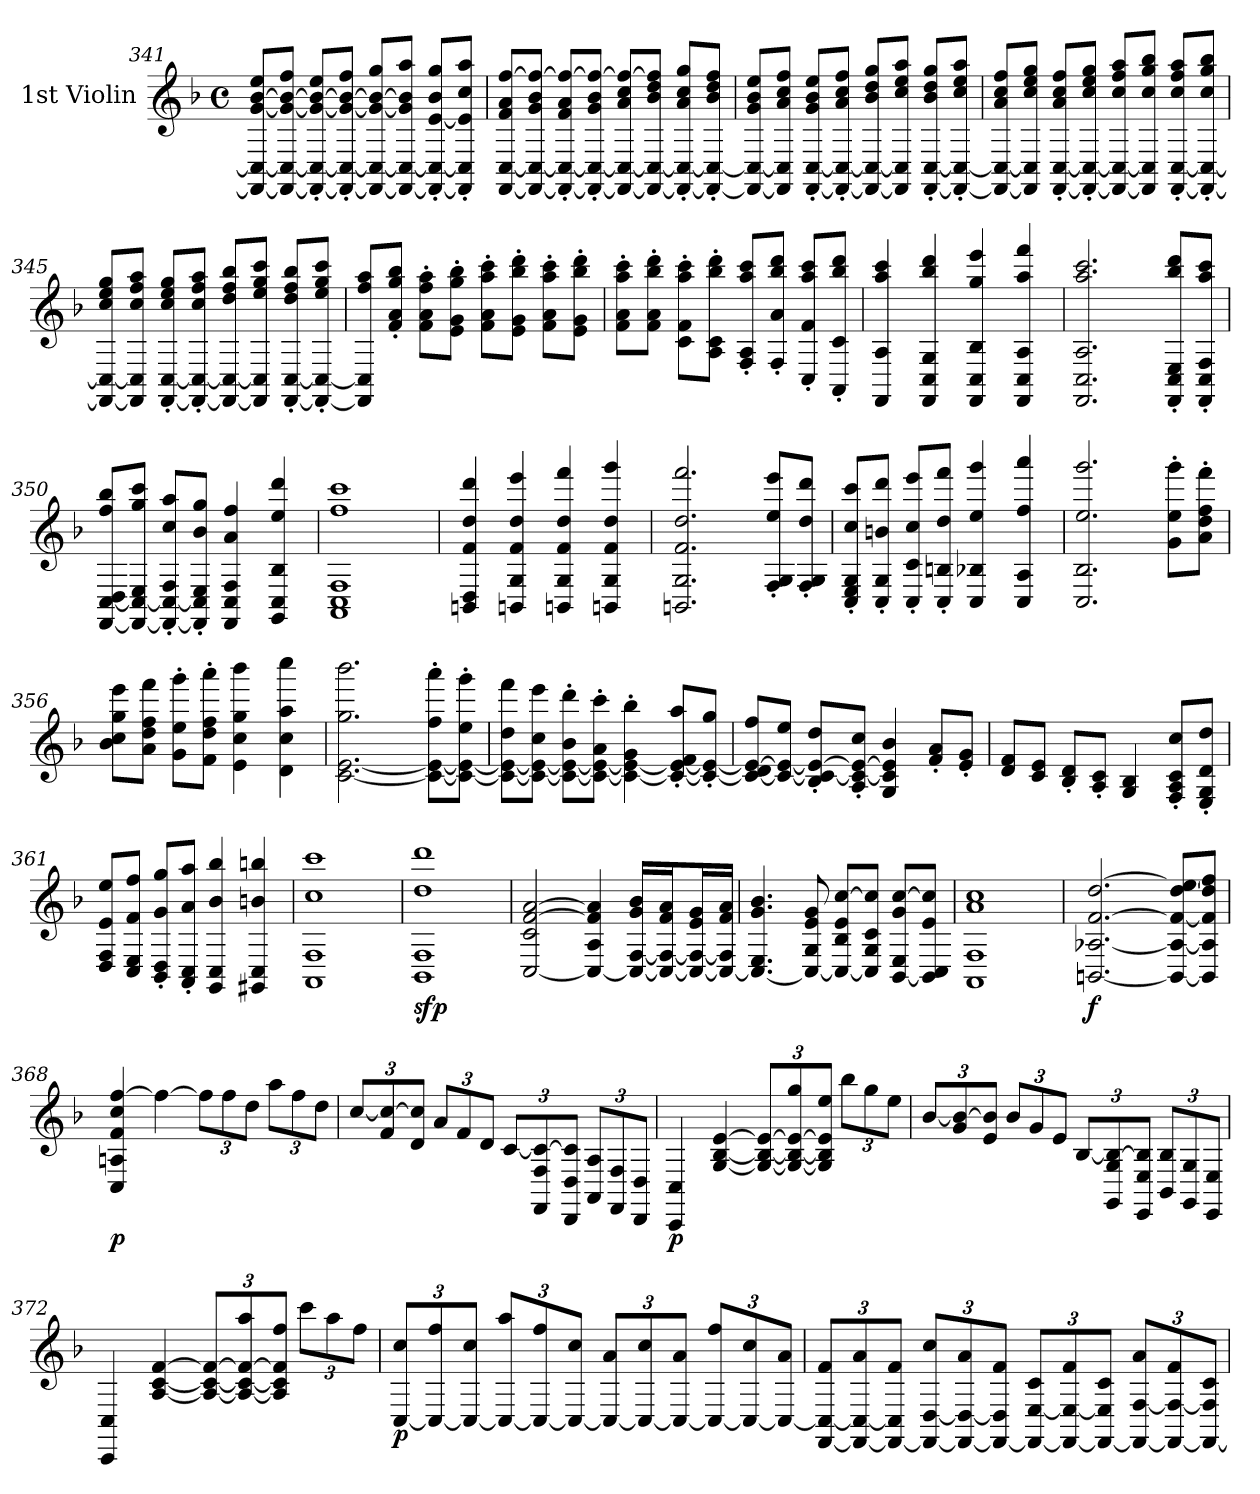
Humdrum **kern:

**kern	**dynam
*part1	*part1
*staff1	*staff1
*I"1st Violin	*
*I'Vln	*
*clefG2	*
*k[b-]	*
*M4/4	*
*met(c)	*
=341	=341
8FF_ 8C_ [8g [8b- 8eeL	.
8FF_ 8C_ 8g_ 8b-_ 8ffJ	.
8FF_' 8C_' 8g_' 8b-_' 8ee'L	.
8FF_' 8C_' 8g_' 8b-_' 8ff'J	.
8FF_ 8C_ 8g_ 8b-_ 8ggL	.
8FF_ 8C_ 8g] 8b-] 8aaJ	.
8FF_' 8C_' [8e' 8b-' 8gg'L	.
8FF]' 8C]' 8e]' 8cc' 8aa'J	.
=342	=342
[8FF [8C 8f 8a [8ffL	.
8FF_ 8C_ 8g 8b- 8ff_J	.
8FF_' 8C_' 8f' 8a' 8ff_'L	.
8FF_' 8C_' 8g' 8b-' 8ff_'J	.
8FF_ 8C_ 8a 8cc 8ff_L	.
8FF_ 8C_ 8b- 8dd 8ff]J	.
8FF_' 8C_' 8a' 8cc' 8gg'L	.
8FF_' 8C_' 8b-' 8dd' 8ff'J	.
=343	=343
8FF_ 8C_ 8g 8b- 8eeL	.
8FF] 8C] 8a 8cc 8ffJ	.
[8FF' [8C' 8g' 8b-' 8ee'L	.
8FF_' 8C_' 8a' 8cc' 8ff'J	.
8FF_ 8C_ 8b- 8dd 8ggL	.
8FF] 8C] 8cc 8ee 8aaJ	.
[8FF' [8C' 8b-' 8dd' 8gg'L	.
8FF_' 8C_' 8cc' 8ee' 8aa'J	.
=344	=344
8FF_ 8C_ 8a 8cc 8ffL	.
8FF] 8C] 8cc 8ee 8ggJ	.
[8FF' [8C' 8a' 8cc' 8ff'L	.
8FF_' 8C_' 8cc' 8ee' 8gg'J	.
8FF_ 8C_ 8cc 8ff 8aaL	.
8FF] 8C] 8cc 8gg 8bb-J	.
[8FF' [8C' 8cc' 8ff' 8aa'L	.
8FF_' 8C_' 8cc' 8gg' 8bb-'J	.
=345	=345
8FF_ 8C_ 8cc 8ee 8ggL	.
8FF] 8C] 8cc 8ff 8aaJ	.
[8FF' [8C' 8cc' 8ee' 8gg'L	.
8FF_' 8C_' 8cc' 8ff' 8aa'J	.
8FF_ 8C_ 8dd 8ff 8bb-L	.
8FF] 8C] 8ee 8gg 8cccJ	.
[8FF' [8C' 8dd' 8ff' 8bb-'L	.
8FF_' 8C_' 8ee' 8gg' 8ccc'J	.
=346	=346
8FF] 8C] 8ff 8aaL	.
8f' 8a' 8gg' 8bb-'J	.
8f' 8a' 8ff' 8aa'L	.
8e' 8g' 8gg' 8bb-'J	.
8f' 8a' 8aa' 8ccc'L	.
8e' 8g' 8bb-' 8ddd'J	.
8f' 8a' 8aa' 8ccc'L	.
8e' 8g' 8bb-' 8ddd'J	.
=347	=347
8f' 8a' 8aa' 8ccc'L	.
8f' 8a' 8bb-' 8ddd'J	.
8c' 8f' 8aa' 8ccc'L	.
8A' 8c' 8bb-' 8ddd'J	.
8F' 8A' 8aa' 8ccc'L	.
8F' 8a' 8bb-' 8ddd'J	.
8C' 8f' 8aa' 8ccc'L	.
8AA' 8c' 8bb-' 8ddd'J	.
=348	=348
4FF 4A 4aa 4ccc	.
4FF 4C 4G 4bb- 4ddd	.
4FF 4C 4B- 4gg 4eee	.
4FF 4C 4A 4aa 4fff	.
=349	=349
2.FF 2.C 2.A 2.aa 2.ccc	.
8FF' 8C' 8E' 8bb-' 8ddd'L	.
8FF' 8C' 8F' 8aa' 8ccc'J	.
=350	=350
[8FF [8C 8D 8ff 8bb-L	.
8FF_ 8C_ 8E 8gg 8cccJ	.
8FF_' 8C_' 8F' 8cc' 8aa'L	.
8FF]' 8C]' 8E' 8b-' 8gg'J	.
4FF 4C 4F 4a 4ff	.
4GG 4C 4B- 4ee 4ddd	.
=351	=351
1AA 1C 1F 1ff 1ccc	.
=352	=352
4BBn 4D 4f 4dd 4ddd	.
4BBn 4G 4f 4dd 4eee	.
4BBn 4G 4f 4dd 4fff	.
4BBn 4G 4f 4dd 4ggg	.
=353	=353
2.BBn 2.G 2.f 2.dd 2.fff	.
8F' 8G' 8ee' 8eee'L	.
8F' 8G' 8dd' 8ddd'J	.
=354	=354
8C' 8E' 8G' 8cc' 8ccc'L	.
8C' 8G' 8bn' 8ddd'J	.
8C' 8c' 8cc' 8eee'L	.
8C' 8Bn' 8dd' 8fff'J	.
4C 4B-X 4ee 4ggg	.
4C 4A 4ff 4aaa	.
=355	=355
2.C 2.B- 2.ee 2.ggg	.
8g' 8ee' 8ggg'L	.
8a' 8dd' 8ff' 8fff'J	.
=356	=356
8b- 8cc 8gg 8eeeL	.
8a 8dd 8ff 8fffJ	.
8g' 8ee' 8ggg'L	.
8f' 8dd' 8ff' 8aaa'J	.
4e 4cc 4gg 4bbb-	.
4d 4cc 4aa 4cccc	.
=357	=357
[2.c [2.e 2.gg 2.bbb-	.
8c_' 8e_' 8ff' 8aaa'L	.
8c_' 8e_' 8ee' 8ggg'J	.
=358	=358
8c_ 8e_ 8dd 8fffL	.
8c_ 8e_ 8cc 8eeeJ	.
8c_' 8e_' 8b-' 8ddd'L	.
8c_' 8e_' 8a' 8ccc'J	.
4c_' 4e_' 4g' 4bb-'	.
8c_' 8e_' 8f' 8aa'L	.
8c_' 8e_' 8gg'J	.
=359	=359
8c_ 8d 8e_ 8ffL	.
8c_ 8e_ 8eeJ	.
8B-' 8c_' 8e_' 8dd'L	.
8A' 8c_' 8e_' 8cc'J	.
4G 4c] 4e] 4b-	.
8f' 8a'L	.
8e' 8g'J	.
=360	=360
8d 8fL	.
8c 8eJ	.
8B-' 8d'L	.
8A' 8c'J	.
4G 4B-	.
8F' 8A' 8c' 8cc'L	.
8E' 8G' 8d' 8dd'J	.
=361	=361
8D 8F 8e 8eeL	.
8C 8E 8f 8ffJ	.
8BB-' 8D' 8g' 8gg'L	.
8AA' 8C' 8a' 8aa'J	.
4GG 4C 4b- 4bb-	.
4GG#X 4C 4bn 4bbn	.
=362	=362
1AA 1F 1cc 1ccc	.
=363	=363
1BB- 1F 1dd 1ddd	sfp
=364	=364
[2C 2c [2f [2a	.
4C_ 4A 4f] 4a]	.
16C_ [16F 16g 16b-LL	.
16C_ 16F_ 16f 16aJ	.
16C_ 16F_ 16e 16gL	.
16C_ 16F] 16f 16aJJ	.
=365	=365
4.C_ 4.E 4.g 4.b-	.
8C_ 8G 8e 8g	.
8C_ 8B- 8e [8ccL	.
8C] 8G 8c 8cc]J	.
[8BB- 8E 8g [8ccL	.
8BB-] 8C 8e 8cc]J	.
=366	=366
1AA 1F 1a 1cc	.
=367	=367
[2.BBn [2.A-X [2.f [2.dd	f
8BB_ 8A-_ 8f_ 8dd_ 8eeL	.
8BB] 8A-] 8f] 8dd] 8ffJ	.
=368	=368
4C 4An 4f 4cc [4ff	p
4ff_	.
12ffL]	.
12ff	.
12ddJ	.
12aaL	.
12ff	.
12ddJ	.
=369	=369
[12ccL	.
12f 12cc_	.
12d 12cc]J	.
12aL	.
12f	.
12dJ	.
[12cL	.
12FF 12F 12c_	.
12DD 12D 12c]J	.
12AA 12AL	.
12FF 12F	.
12DD 12DJ	.
=370	=370
4CC 4C	p
[4G [4B- [4e	.
12G_ 12B-_ 12e_L	.
12G_ 12B-_ 12e_ 12gg	.
12G] 12B-] 12e] 12eeJ	.
12bb-L	.
12gg	.
12eeJ	.
=371	=371
[12b-L	.
12g 12b-_	.
12e 12b-]J	.
12b-L	.
12g	.
12eJ	.
[12B-L	.
12GG 12G 12B-_	.
12EE 12E 12B-]J	.
12BB- 12B-L	.
12GG 12G	.
12EE 12EJ	.
=372	=372
4CC 4C	.
[4A [4c [4f	.
12A_ 12c_ 12f_L	.
12A_ 12c_ 12f_ 12aa	.
12A] 12c] 12f] 12ffJ	.
12cccL	.
12aa	.
12ffJ	.
=373	=373
[12C 12ccL	p
12C_ 12ff	.
12C_ 12ccJ	.
12C_ 12aaL	.
12C_ 12ff	.
12C_ 12ccJ	.
12C_ 12aL	.
12C_ 12cc	.
12C_ 12aJ	.
12C_ 12ffL	.
12C_ 12cc	.
12C_ 12aJ	.
=374	=374
[12FF 12C_ 12fL	.
12FF_ 12C_ 12a	.
12FF_ 12C] 12fJ	.
12FF_ [12D 12ccL	.
12FF_ 12D_ 12a	.
12FF_ 12D] 12fJ	.
12FF_ [12E 12cL	.
12FF_ 12E_ 12f	.
12FF_ 12E] 12cJ	.
12FF_ [12F 12aL	.
12FF_ 12F_ 12f	.
12FF_ 12F] 12cJ	.
=	=
*-	*-
